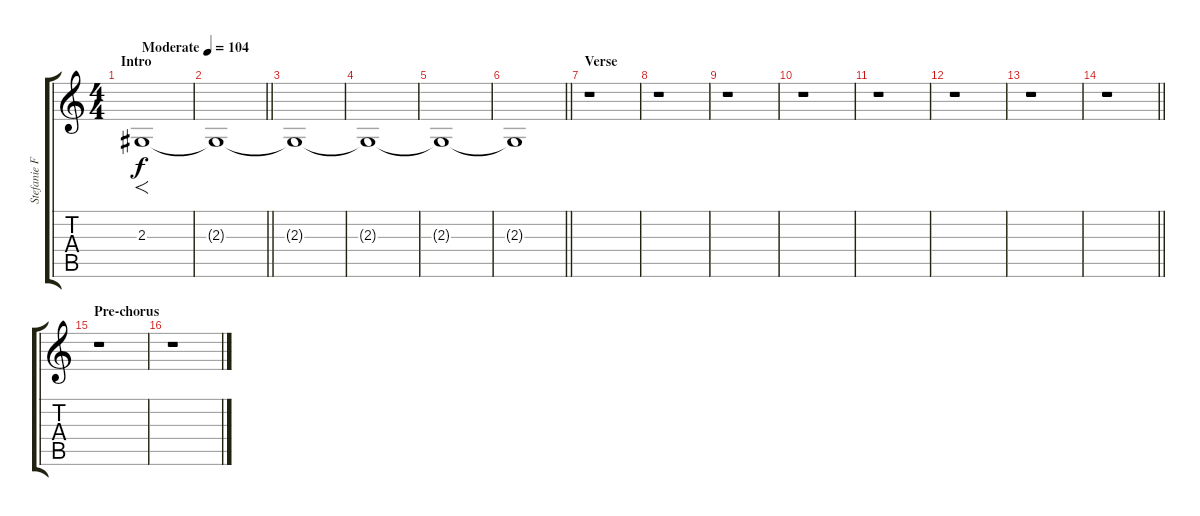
\track ("Stefanie Fife, Kirstin Fife & Jennifer W" "Stefanie F") {instrument cello}
\staff {score tabs}
\tuning (Eb4 Bb3 Gb3 Db3 Ab2 Db2) {hide}
\ts (4 4)
\section ("" "Intro")
\tempo (104 "Moderate")
\clef g2
\ks c
2.3.1{f dy f balance 16 instrument cello} |
\barLineRight lightlight
2.3{t}.1 |
2.3{t}.1{balance 0} |
2.3{t}.1 |
2.3{t}.1{balance 16} |
\barLineRight lightlight
2.3{t}.1 |
\section ("" "Verse")
r.1 |
r.1 |
r.1 |
r.1 |
r.1 |
r.1 |
r.1 |
\barLineRight lightlight
r.1 |
\section ("" "Pre-chorus")
r.1 |
r.1
